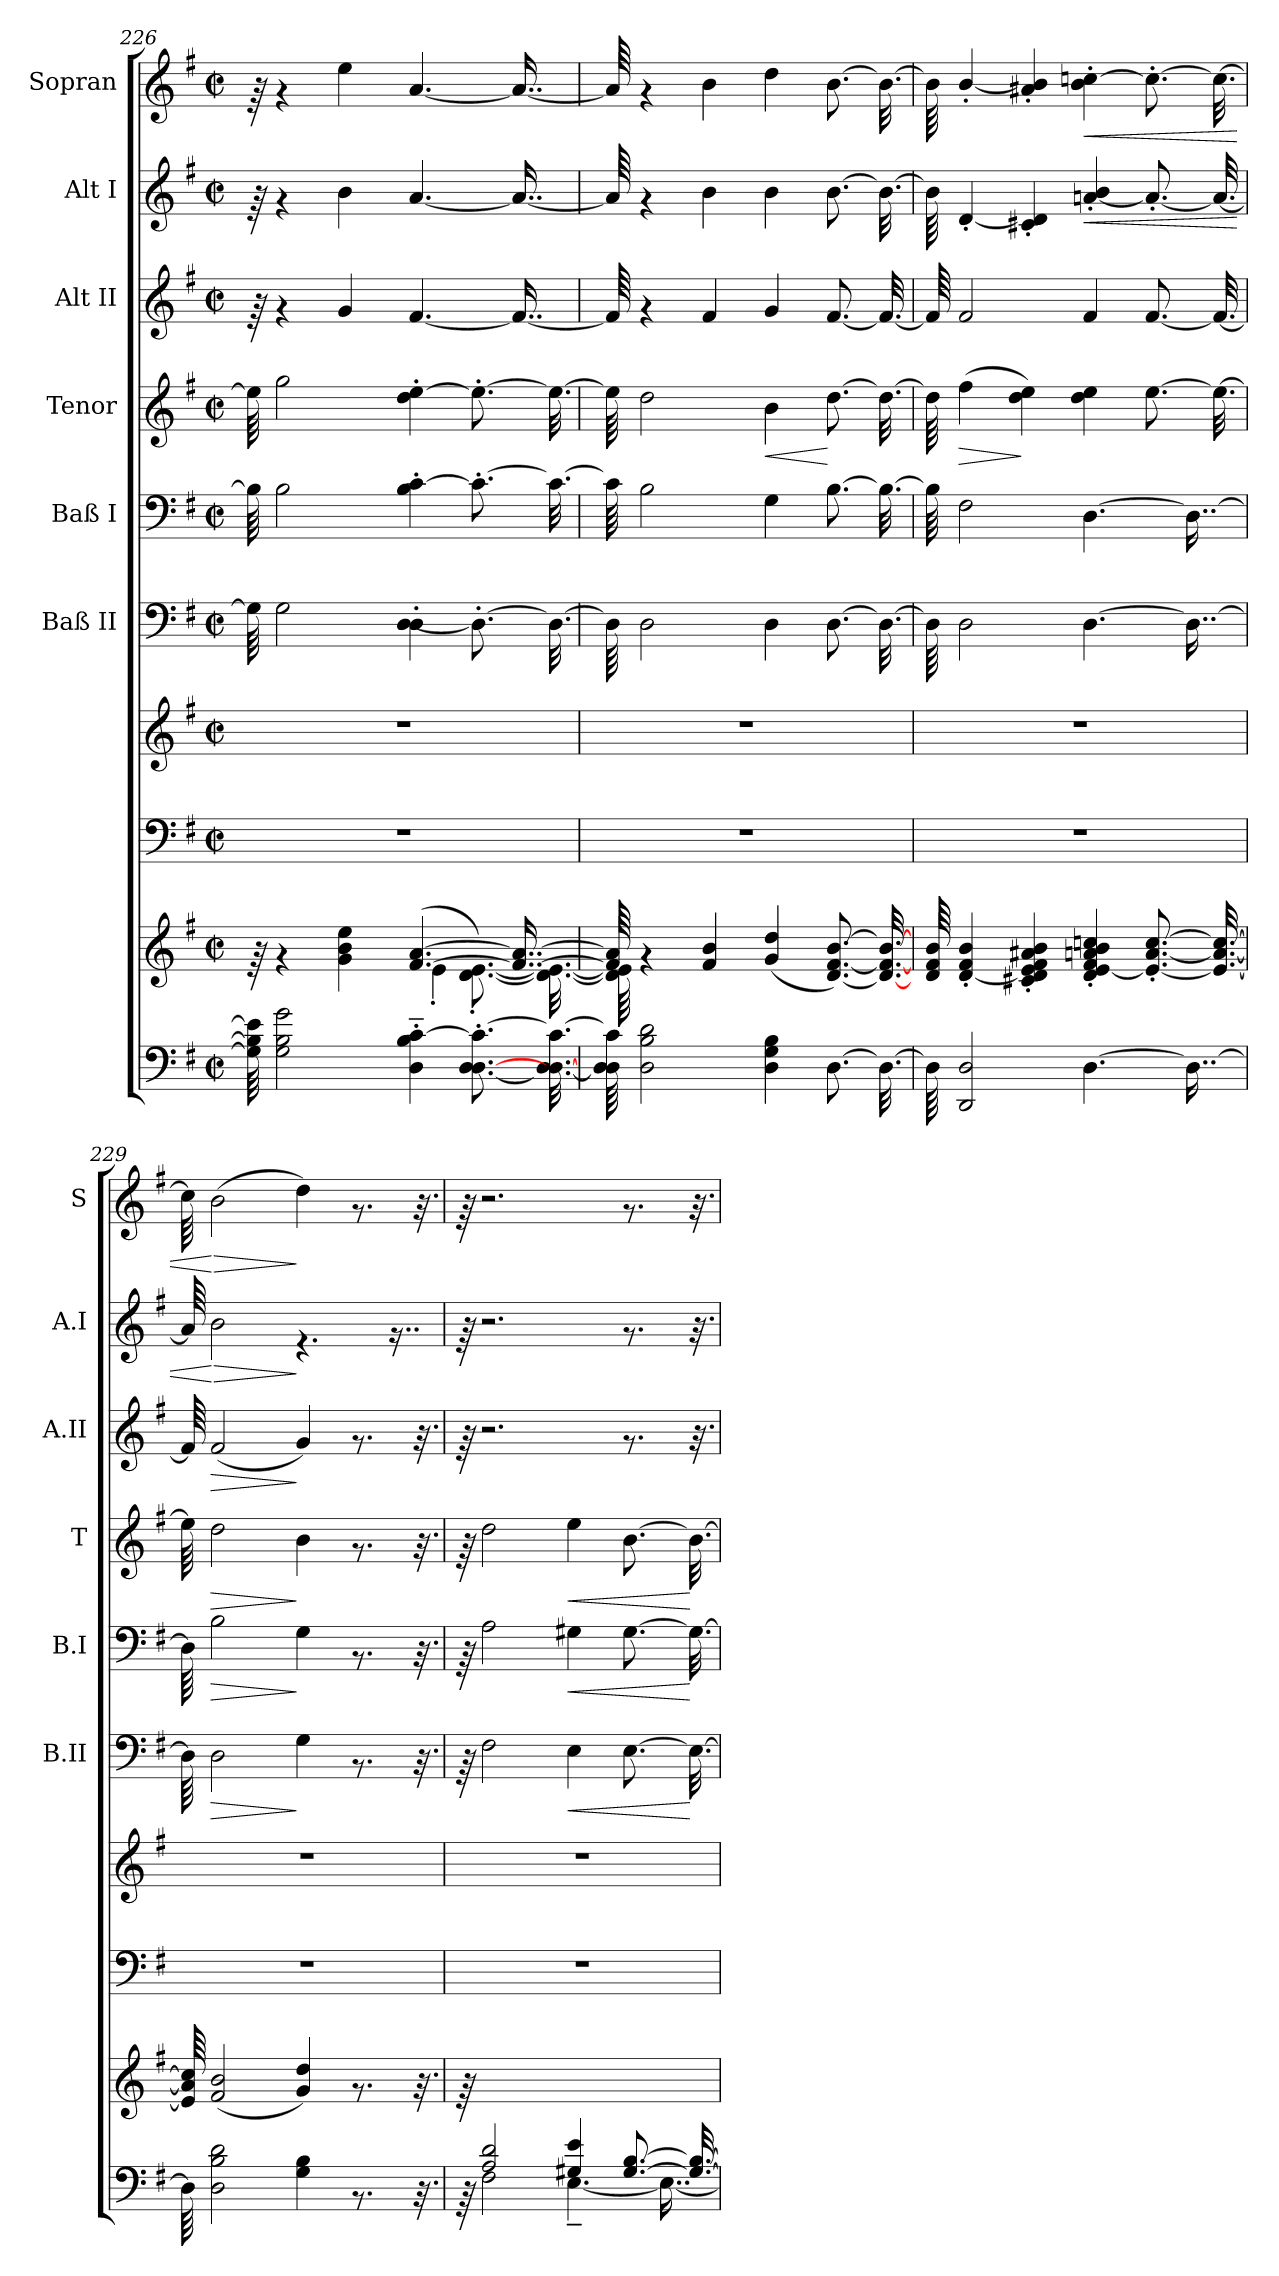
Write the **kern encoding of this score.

**kern	**kern	**kern	**kern	**kern	**dynam	**kern	**dynam	**kern	**dynam	**kern	**dynam	**kern	**dynam	**kern	**dynam
*part10	*part9	*part8	*part7	*part6	*part6	*part5	*part5	*part4	*part4	*part3	*part3	*part2	*part2	*part1	*part1
*staff10	*staff9	*staff8	*staff7	*staff6	*staff6	*staff5	*staff5	*staff4	*staff4	*staff3	*staff3	*staff2	*staff2	*staff1	*staff1
*	*	*	*	*I"Baß II	*	*I"Baß I	*	*I"Tenor	*	*I"Alt II	*	*I"Alt I	*	*I"Sopran	*
*	*	*	*	*I'B.II	*	*I'B.I	*	*I'T	*	*I'A.II	*	*I'A.I	*	*I'S	*
!!LO:PB:g=z
*clefF4	*clefG2	*clefF4	*clefG2	*clefF4	*	*clefF4	*	*clefG2	*	*clefG2	*	*clefG2	*	*clefG2	*
*k[f#]	*k[f#]	*k[f#]	*k[f#]	*k[f#]	*	*k[f#]	*	*k[f#]	*	*k[f#]	*	*k[f#]	*	*k[f#]	*
*G:	*G:	*G:	*G:	*G:	*	*G:	*	*G:	*	*G:	*	*G:	*	*G:	*
*M2/2	*M2/2	*M2/2	*M2/2	*M2/2	*	*M2/2	*	*M2/2	*	*M2/2	*	*M2/2	*	*M2/2	*
*met(c|)	*met(c|)	*met(c|)	*met(c|)	*met(c|)	*	*met(c|)	*	*met(c|)	*	*met(c|)	*	*met(c|)	*	*met(c|)	*
=226	=226	=226	=226	=226	=226	=226	=226	=226	=226	=226	=226	=226	=226	=226	=226
*	*^	*	*	*	*	*	*	*	*	*	*	*	*	*	*
64G\] 64B\] 64e\]	64rf	2ryy	1r	1r	64G\]	.	64B\]	.	64ee\]	.	64rf	.	64rf	.	64rf	.
2G\ 2B\ 2g\	4rf	.	.	.	2G\	.	2B\	.	2gg\	.	4rf	.	4rf	.	4rf	.
.	4g\ 4b\ 4ee\	.	.	.	.	.	.	.	.	.	4g/	.	4b\	.	4ee\	.
.	.	64ryy	.	.	.	.	.	.	.	.	.	.	.	.	.	.
4D\'>~> 4B\'>~> [>4c\'>~>	(>[<4.f#/ [<4.a/	4e'<\	.	.	[>4D\>'> 4D\>'>	.	4B\>'> [>4c\>'>	.	4dd\>'> [>4ee\>'>	.	[<4.f#/	.	[<4.a/	.	[<4.a/	.
[>8.D\'> [>8.D\'> 8.c\_'>	.	[>8.d\<'< [>8.e\<'<)	.	.	8.D'>\_	.	8.c'>\_	.	8.ee'>\_	.	.	.	.	.	.	.
.	16..f#/_ 16..a/_	.	.	.	.	.	.	.	.	.	16..f#/_	.	16..a/_	.	16..a/_	.
32.D\_ [>32.D\ 32.c\_	.	32.d\_ 32.e\_	.	.	32.D\_	.	32.c\_	.	32.ee\_	.	.	.	.	.	.	.
=227!	=227!	=227!	=227!	=227!	=227!	=227!	=227!	=227!	=227!	=227!	=227!	=227!	=227!	=227!	=227!	=227!
64D\] 64D\ 64c\]	64f#/] 64a/]	64d\] 64e\]	1r	1r	64D\]	.	64c\]	.	64ee\]	.	64f#/]	.	64a/]	.	64a/]	.
2D\ 2B\ 2d\	2ryy	4rf	.	.	2D\	.	2B\	.	2dd\	.	4rf	.	4rf	.	4rf	.
.	.	4f#/ 4b/	.	.	.	.	.	.	.	.	4f#/	.	4b\	.	4b\	.
!	!	!	!	!	!	!	!	!	!	!LO:HP:b	!	!	!	!	!	!
4D\ 4G\ 4B\	4ryy	(<4g/ 4dd/	.	.	4D\	.	4G\	.	4b\	<	4g/	.	4b\	.	4dd\	.
[>8.D\	8...ryy	[<8.d/ [<8.f#/ [<8.b/)	.	.	[>8.D\	.	[>8.B\	.	[>8.dd\	[	[<8.f#/	.	[>8.b\	.	[>8.b\	.
32.D\_	.	32.d/_ 32.f#/_ 32.b/_	.	.	32.D\_	.	32.B\_	.	32.dd\_	.	32.f#/_	.	32.b\_	.	32.b\_	.
*	*v	*v	*	*	*	*	*	*	*	*	*	*	*	*	*	*
=228!	=228!	=228!	=228!	=228!	=228!	=228!	=228!	=228!	=228!	=228!	=228!	=228!	=228!	=228!	=228!
64D\]	64d/ 64f#/ 64b/	1r	1r	64D\]	.	64B\]	.	64dd\]	.	64f#/]	.	64b\]	.	64b\]	.
!	!	!	!	!	!	!	!	!	!LO:HP:b	!	!	!	!	!	!
2DD/ 2D/	[<4d/'< 4f#/'< 4b/'<	.	.	2D\	.	2F#\	.	(>4ff#\	>	2f#/	.	[<4d'</	.	[>4b'>/	.
.	4c#X/>'< 4d/]>'< 4e/>'< 4f#/>'< 4a#X/>'< 4b/>'<	.	.	.	.	.	.	4dd\> 4ee\>)	]	.	.	4c#X/>'< 4d/]>'<	.	4a#X/>'< 4b/]>'<	.
!	!	!	!	!	!	!	!	!	!	!	!	!	!LO:HP:b	!	!LO:HP:b
[>4.D\	4d/>'< [<4e/>'< 4f#/>'< 4an/>'< 4b/>'< 4ccn/>'<	.	.	[>4.D\	.	[>4.D\	.	(>4dd\> 4ee\>	.	4f#/	.	[<4an/>'< 4b/>'<	<	4b\>'> [>4ccn\>'>	<
.	8.e/_'< [<8.a/'< [<8.cc/'<	.	.	.	.	.	.	[>8.ee\	.	[<8.f#/	.	8.a'</_	.	8.cc'>\_	.
16..D\_	.	.	.	16..D\_	.	16..D\_	.	.	.	.	.	.	.	.	.
.	32.e/_ 32.a/_ 32.cc/_	.	.	.	.	.	.	32.ee\_	.	32.f#/_	.	32.a/_	.	32.cc\_	.
=229!	=229!	=229!	=229!	=229!	=229!	=229!	=229!	=229!	=229!	=229!	=229!	=229!	=229!	=229!	=229!
64D\]	64e/] 64a/] 64cc/]	1r	1r	64D\]	.	64D\]	.	64ee\]	.	64f#/]	.	64a/]	.	64cc\]	.
!	!	!	!	!	!LO:HP:b	!	!LO:HP:b	!	!LO:HP:b	!	!LO:HP:b	!	!LO:HP:n=1:b	!	!LO:HP:n=1:b
2D\ 2B\ 2d\	(<2f#/ 2b/	.	.	2D\	>	2B\	>	2dd\	>	(<2f#/	>	2b\	[ >	(>2b\	[ >
4G\ 4B\	4g/ 4dd/)	.	.	4G\	]	4G\	]	4b\	]	4g/)	]	4.rf	]	4dd\)	]
8.rAA	8.rf	.	.	8.rAA	.	8.rAA	.	8.rf	.	8.rf	.	.	.	8.rf	.
.	.	.	.	.	.	.	.	.	.	.	.	16..rf	.	.	.
32.rAA	32.rf	.	.	32.rAA	.	32.rAA	.	32.rf	.	32.rf	.	.	.	32.rf	.
=230!	=230!	=230!	=230!	=230!	=230!	=230!	=230!	=230!	=230!	=230!	=230!	=230!	=230!	=230!	=230!
*^	*	*	*	*	*	*	*	*	*	*	*	*	*	*	*
64rAA	64ryy	64rf	1r	1r	64rAA	.	64rAA	.	64rf	.	64rf	.	64rf	.	64rf	.
2A/ 2d/	2F#\	2ryy	.	.	2F#\	.	2A\	.	2dd\	.	2.r	.	2.r	.	2.r	.
!	!	!	!	!	!	!LO:HP:b	!	!LO:HP:b	!	!LO:HP:b	!	!	!	!	!	!
4G#X/ 4e/	[>4.E~<\	64%31ryy	.	.	4E\	<	4G#X\	<	4ee\	<	.	.	.	.	.	.
[<8.G#/ [<8.B/	.	.	.	.	[>8.E\	.	[>8.G#\	.	[>8.b\	.	8.rf	.	8.rf	.	8.rf	.
.	16..E\_	.	.	.	.	.	.	.	.	.	.	.	.	.	.	.
32.G#/_ 32.B/_	.	.	.	.	32.E\_	[	32.G#\_	[	32.b\_	[	32.rf	.	32.rf	.	32.rf	.
*v	*v	*	*	*	*	*	*	*	*	*	*	*	*	*	*	*
=!	=!	=!	=!	=!	=!	=!	=!	=!	=!	=!	=!	=!	=!	=!	=!
*-	*-	*-	*-	*-	*-	*-	*-	*-	*-	*-	*-	*-	*-	*-	*-
